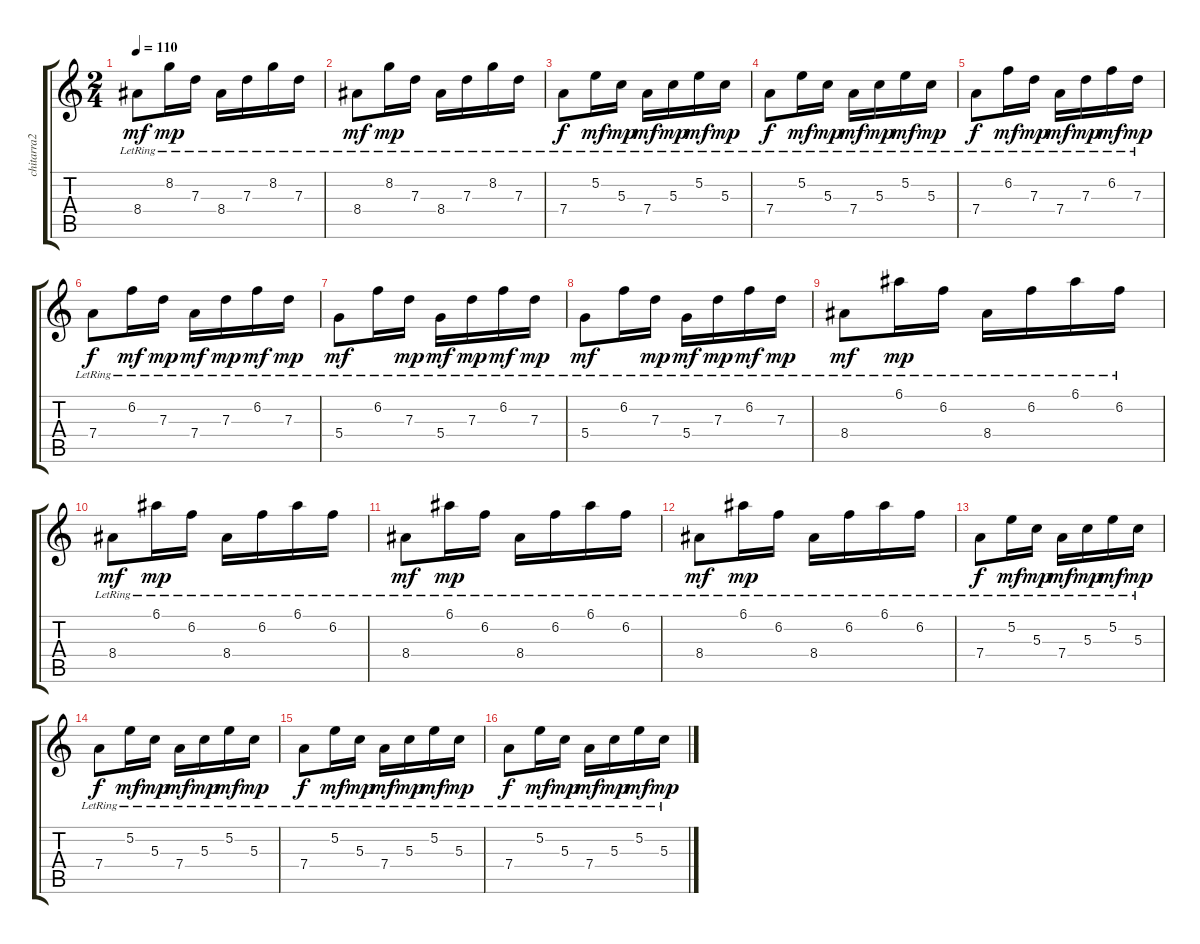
\track ("chitarra2" "chitarra2") {instrument acousticguitarsteel}
\staff {score tabs}
\tuning (E4 B3 G3 D3 A2 D2) {hide}
\ts (2 4)
\tempo 110
\clef g2
\ks c
8.4{lr}.8{dy mf} 8.2{lr}.16{dy mp} 7.3{lr}.16 8.4{lr}.16 7.3{lr}.16 8.2{lr}.16 7.3{lr}.16 |
8.4{lr}.8{dy mf} 8.2{lr}.16{dy mp} 7.3{lr}.16 8.4{lr}.16 7.3{lr}.16 8.2{lr}.16 7.3{lr}.16 |
7.4{lr}.8{dy f} 5.2{lr}.16{dy mf} 5.3{lr}.16{dy mp} 7.4{lr}.16{dy mf} 5.3{lr}.16{dy mp} 5.2{lr}.16{dy mf} 5.3{lr}.16{dy mp} |
7.4{lr}.8{dy f} 5.2{lr}.16{dy mf} 5.3{lr}.16{dy mp} 7.4{lr}.16{dy mf} 5.3{lr}.16{dy mp} 5.2{lr}.16{dy mf} 5.3{lr}.16{dy mp} |
7.4{lr}.8{dy f} 6.2{lr}.16{dy mf} 7.3{lr}.16{dy mp} 7.4{lr}.16{dy mf} 7.3{lr}.16{dy mp} 6.2{lr}.16{dy mf} 7.3{lr}.16{dy mp} |
7.4{lr}.8{dy f} 6.2{lr}.16{dy mf} 7.3{lr}.16{dy mp} 7.4{lr}.16{dy mf} 7.3{lr}.16{dy mp} 6.2{lr}.16{dy mf} 7.3{lr}.16{dy mp} |
5.4{lr}.8{dy mf} 6.2{lr}.16 7.3{lr}.16{dy mp} 5.4{lr}.16{dy mf} 7.3{lr}.16{dy mp} 6.2{lr}.16{dy mf} 7.3{lr}.16{dy mp} |
5.4{lr}.8{dy mf} 6.2{lr}.16 7.3{lr}.16{dy mp} 5.4{lr}.16{dy mf} 7.3{lr}.16{dy mp} 6.2{lr}.16{dy mf} 7.3{lr}.16{dy mp} |
8.4{lr}.8{dy mf} 6.1{lr}.16{dy mp} 6.2{lr}.16 8.4{lr}.16 6.2{lr}.16 6.1{lr}.16 6.2{lr}.16 |
8.4{lr}.8{dy mf} 6.1{lr}.16{dy mp} 6.2{lr}.16 8.4{lr}.16 6.2{lr}.16 6.1{lr}.16 6.2{lr}.16 |
8.4{lr}.8{dy mf} 6.1{lr}.16{dy mp} 6.2{lr}.16 8.4{lr}.16 6.2{lr}.16 6.1{lr}.16 6.2{lr}.16 |
8.4{lr}.8{dy mf} 6.1{lr}.16{dy mp} 6.2{lr}.16 8.4{lr}.16 6.2{lr}.16 6.1{lr}.16 6.2{lr}.16 |
7.4{lr}.8{dy f} 5.2{lr}.16{dy mf} 5.3{lr}.16{dy mp} 7.4{lr}.16{dy mf} 5.3{lr}.16{dy mp} 5.2{lr}.16{dy mf} 5.3{lr}.16{dy mp} |
7.4{lr}.8{dy f} 5.2{lr}.16{dy mf} 5.3{lr}.16{dy mp} 7.4{lr}.16{dy mf} 5.3{lr}.16{dy mp} 5.2{lr}.16{dy mf} 5.3{lr}.16{dy mp} |
7.4{lr}.8{dy f} 5.2{lr}.16{dy mf} 5.3{lr}.16{dy mp} 7.4{lr}.16{dy mf} 5.3{lr}.16{dy mp} 5.2{lr}.16{dy mf} 5.3{lr}.16{dy mp} |
7.4{lr}.8{dy f} 5.2{lr}.16{dy mf} 5.3{lr}.16{dy mp} 7.4{lr}.16{dy mf} 5.3{lr}.16{dy mp} 5.2{lr}.16{dy mf} 5.3{lr}.16{dy mp}
